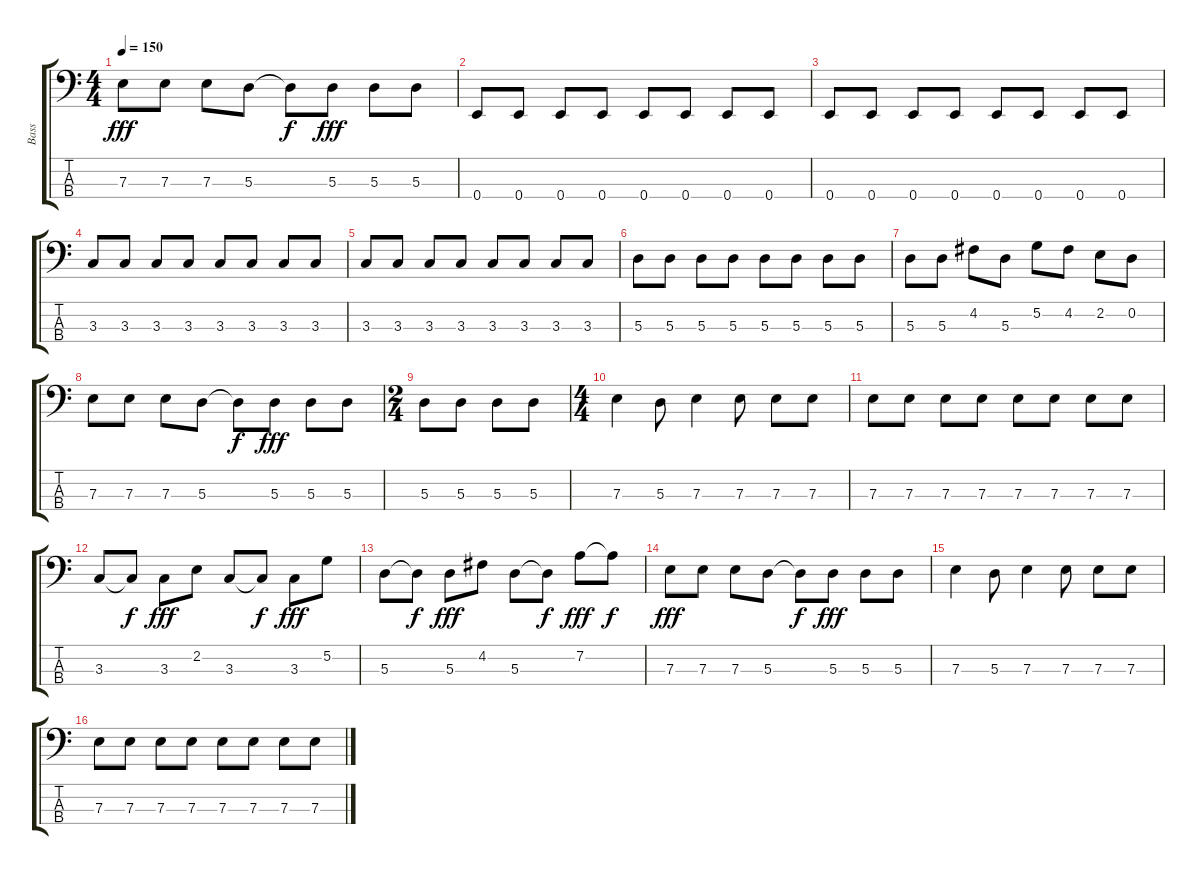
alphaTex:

\track ("Bass" "Bass") {instrument electricbassfinger}
\staff {score tabs}
\tuning (G2 D2 A1 E1) {hide}
\ts (4 4)
\tempo 150
\clef f4
\ks c
7.3.8{dy fff} 7.3.8 7.3.8 5.3.8 5.3{t}.8{dy f} 5.3.8{dy fff} 5.3.8 5.3.8 |
0.4.8 0.4.8 0.4.8 0.4.8 0.4.8 0.4.8 0.4.8 0.4.8 |
0.4.8 0.4.8 0.4.8 0.4.8 0.4.8 0.4.8 0.4.8 0.4.8 |
3.3.8 3.3.8 3.3.8 3.3.8 3.3.8 3.3.8 3.3.8 3.3.8 |
3.3.8 3.3.8 3.3.8 3.3.8 3.3.8 3.3.8 3.3.8 3.3.8 |
5.3.8 5.3.8 5.3.8 5.3.8 5.3.8 5.3.8 5.3.8 5.3.8 |
5.3.8 5.3.8 4.2.8 5.3.8 5.2.8 4.2.8 2.2.8 0.2.8 |
7.3.8 7.3.8 7.3.8 5.3.8 5.3{t}.8{dy f} 5.3.8{dy fff} 5.3.8 5.3.8 |
\ts (2 4)
5.3.8 5.3.8 5.3.8 5.3.8 |
\ts (4 4)
7.3.4 5.3.8 7.3.4 7.3.8 7.3.8 7.3.8 |
7.3.8 7.3.8 7.3.8 7.3.8 7.3.8 7.3.8 7.3.8 7.3.8 |
3.3.8 3.3{t}.8{dy f} 3.3.8{dy fff} 2.2.8 3.3.8 3.3{t}.8{dy f} 3.3.8{dy fff} 5.2.8 |
5.3.8 5.3{t}.8{dy f} 5.3.8{dy fff} 4.2.8 5.3.8 5.3{t}.8{dy f} 7.2.8{dy fff} 7.2{t}.8{dy f} |
7.3.8{dy fff} 7.3.8 7.3.8 5.3.8 5.3{t}.8{dy f} 5.3.8{dy fff} 5.3.8 5.3.8 |
7.3.4 5.3.8 7.3.4 7.3.8 7.3.8 7.3.8 |
7.3.8 7.3.8 7.3.8 7.3.8 7.3.8 7.3.8 7.3.8 7.3.8
